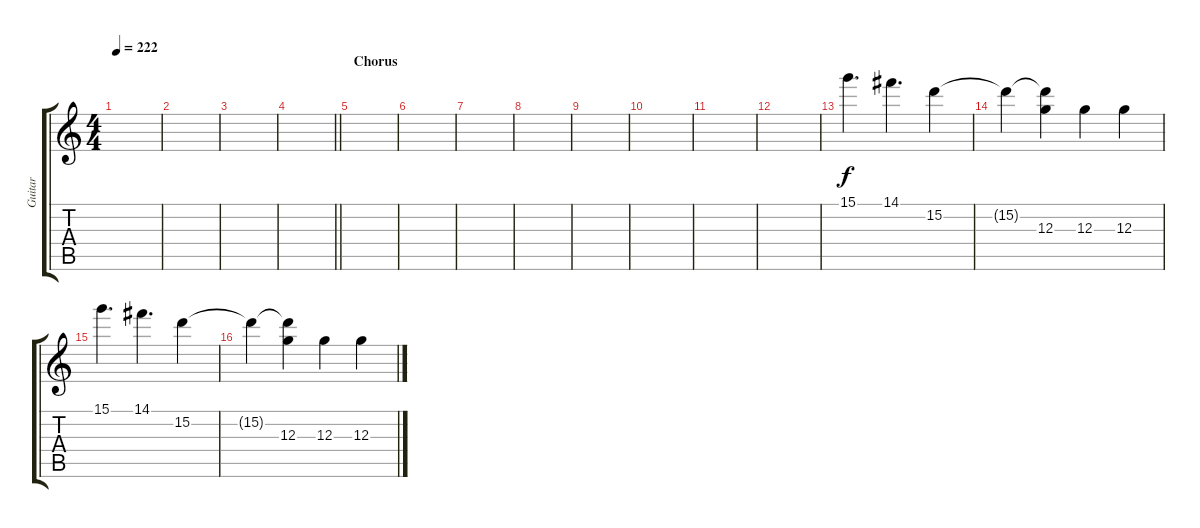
\track ("Guitar" "Guitar") {instrument distortionguitar}
\staff {score tabs}
\tuning (E4 B3 G3 D3 A2 E2) {hide}
\ts (4 4)
\tempo 222
\clef g2
\ks c
|
|
|
\barLineRight lightlight
|
\section ("" "Chorus")
|
|
|
|
|
|
|
|
15.1.4{d} 14.1.4{d} 15.2.4 |
15.2{t}.4 (15.2{t} 12.3).4 12.3.4 12.3.4 |
15.1.4{d} 14.1.4{d} 15.2.4 |
15.2{t}.4 (15.2{t} 12.3).4 12.3.4 12.3.4
